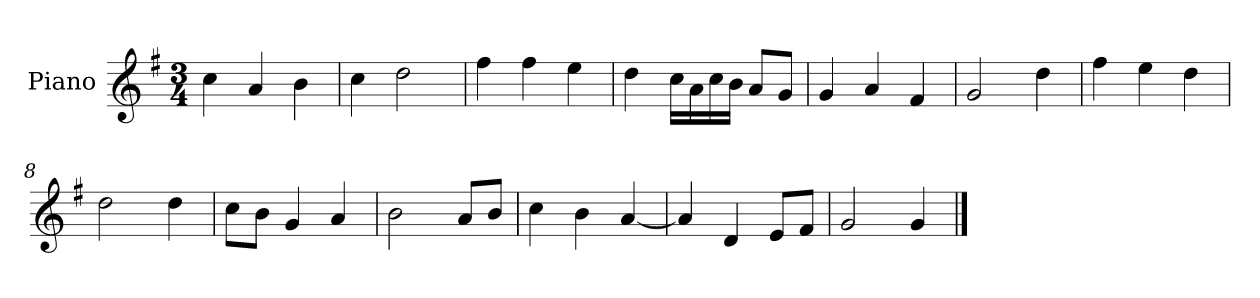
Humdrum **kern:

**kern
*part1
*staff1
*I"Piano
*I'P-no
*clefG2
*k[f#]
*M3/4
*MM179
=1
4cc\
4a/
4b\
=2
4cc\
2dd\
=3
4ff#\
4ff#\
4ee\
=4
4dd\
16cc\LL
16a\
16cc\
16b\JJ
8a/L
8g/J
=5
4g/
4a/
4f#/
=6
2g/
4dd\
=7
4ff#\
4ee\
4dd\
=8
2dd\
4dd\
=9
8cc\L
8b\J
4g/
4a/
=10
2b\
8a/L
8b/J
!!LO:LB:g=z
=11
4cc\
4b\
[4a/
=12
4a/]
4d/
8e/L
8f#/J
=13
2g/
4g/
==
*-
